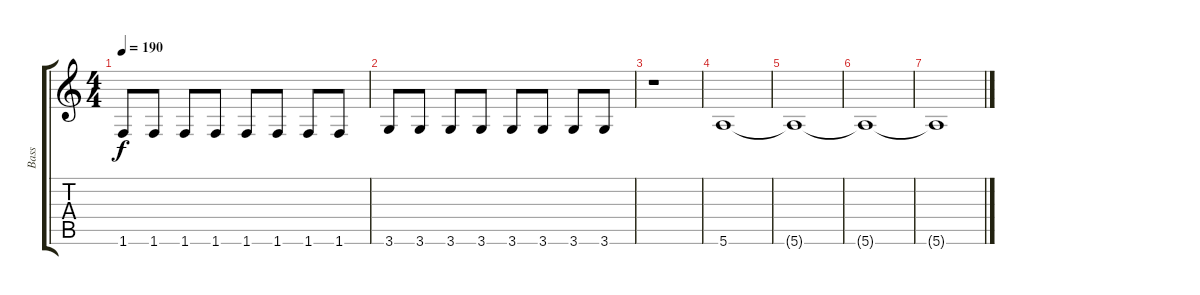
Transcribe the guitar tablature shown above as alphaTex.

\track ("Bass" "Bass") {instrument electricbasspick}
\staff {score tabs}
\tuning (E4 B3 G3 D3 A2 E2) {hide}
\ts (4 4)
\tempo 190
\clef g2
\ks c
1.6.8{dy f} 1.6.8 1.6.8 1.6.8 1.6.8 1.6.8 1.6.8 1.6.8 |
3.6.8 3.6.8 3.6.8 3.6.8 3.6.8 3.6.8 3.6.8 3.6.8 |
r.1 |
5.6.1 |
5.6{t}.1 |
5.6{t}.1 |
5.6{t}.1
